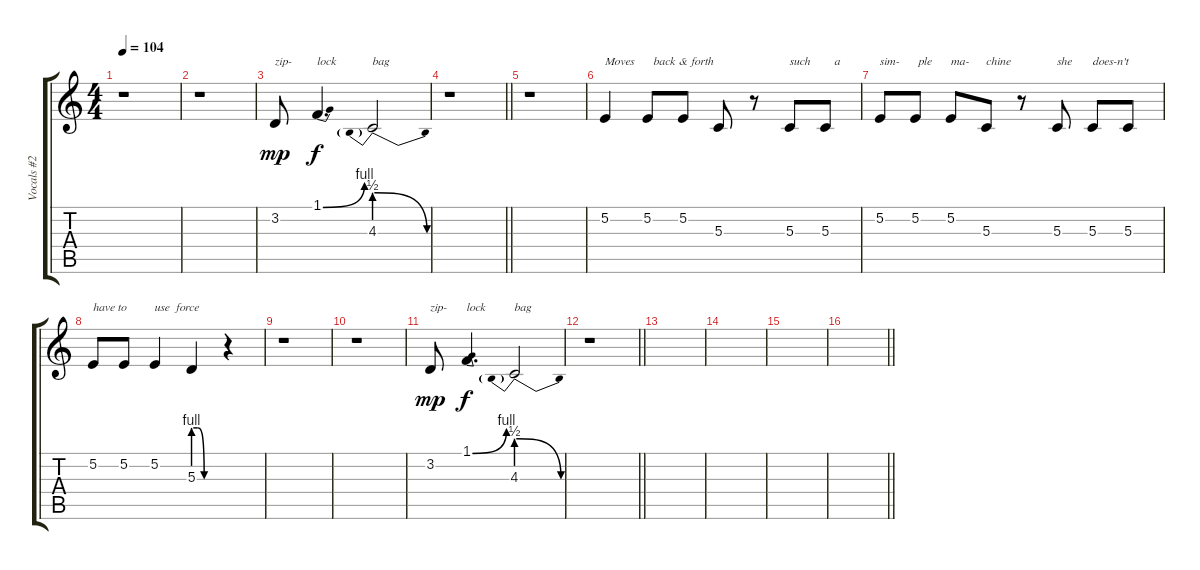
\track ("Vocals #2" "Vocals #2") {instrument flute}
\staff {score tabs}
\tuning (E4 B3 G3 D3 A2 E2) {hide}
\ts (4 4)
\tempo 104
\clef g2
\ks c
r.1{dy f} |
r.1 |
3.2.8{txt "zip-" dy mp} 1.1{be (bend 0 0 60 4)}.4{d txt "lock" dy f} 4.3{be (prebendrelease 0 2 60 0)}.2{txt "bag"} |
\barLineRight lightlight
r.1 |
r.1 |
5.2.4{txt "Moves"} 5.2.8{txt "  back & forth"} 5.2.8 5.3.8 r.8 5.3.8{txt "such"} 5.3.8{txt "   a"} |
5.2.8{txt "sim-"} 5.2.8{txt " ple"} 5.2.8{txt "ma-"} 5.3.8{txt "chine"} r.8 5.3.8{txt "she"} 5.3.8{txt "does-n't"} 5.3.8 |
5.2.8{txt "have to"} 5.2.8 5.2.4{txt "use  force"} 5.3{be (custom 0 4 10 4 25 0 60 0)}.4 r.4 |
r.1 |
r.1 |
3.2.8{txt "zip-" dy mp} 1.1{be (bend 0 0 60 4)}.4{d txt "lock" dy f} 4.3{be (prebendrelease 0 2 60 0)}.2{txt "bag"} |
\barLineRight lightlight
r.1 |
|
|
|
\barLineRight lightlight
